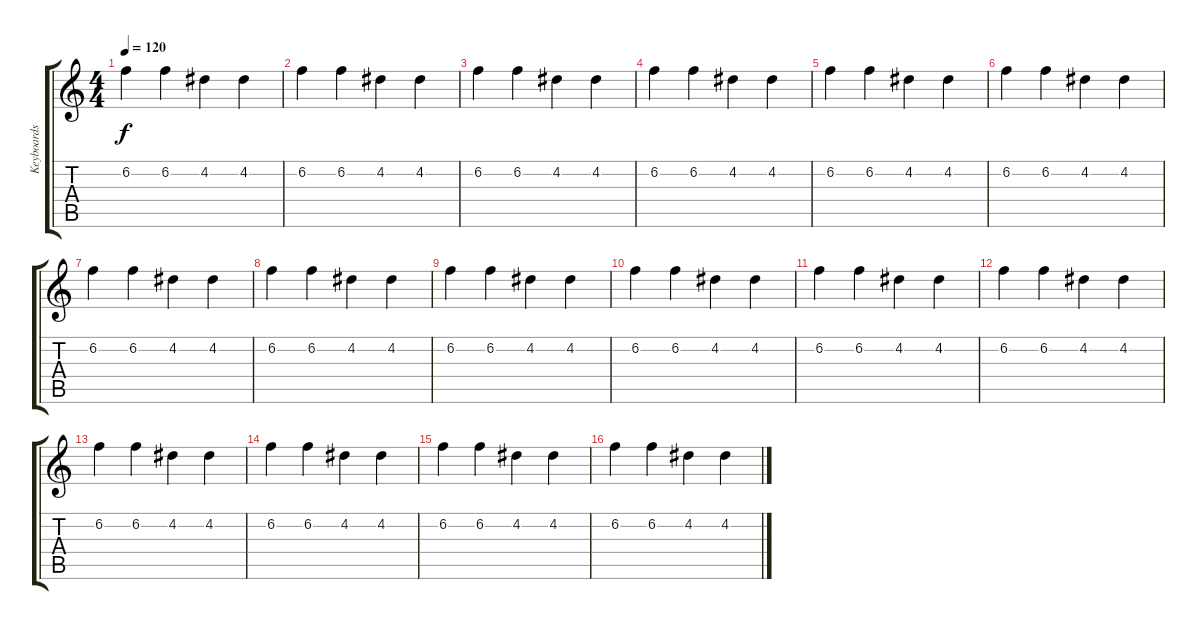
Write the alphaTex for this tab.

\track ("Keyboards" "Keyboards") {instrument acousticguitarnylon}
\staff {score tabs}
\tuning (E4 B3 G3 D3 A2 E2) {hide}
\ts (4 4)
\tempo 120
\clef g2
\ks c
6.2.4{dy f} 6.2.4 4.2.4 4.2.4 |
6.2.4 6.2.4 4.2.4 4.2.4 |
6.2.4 6.2.4 4.2.4 4.2.4 |
6.2.4 6.2.4 4.2.4 4.2.4 |
6.2.4 6.2.4 4.2.4 4.2.4 |
6.2.4 6.2.4 4.2.4 4.2.4 |
6.2.4 6.2.4 4.2.4 4.2.4 |
6.2.4 6.2.4 4.2.4 4.2.4 |
6.2.4 6.2.4 4.2.4 4.2.4 |
6.2.4 6.2.4 4.2.4 4.2.4 |
6.2.4 6.2.4 4.2.4 4.2.4 |
6.2.4 6.2.4 4.2.4 4.2.4 |
6.2.4 6.2.4 4.2.4 4.2.4 |
6.2.4 6.2.4 4.2.4 4.2.4 |
6.2.4 6.2.4 4.2.4 4.2.4 |
6.2.4 6.2.4 4.2.4 4.2.4
